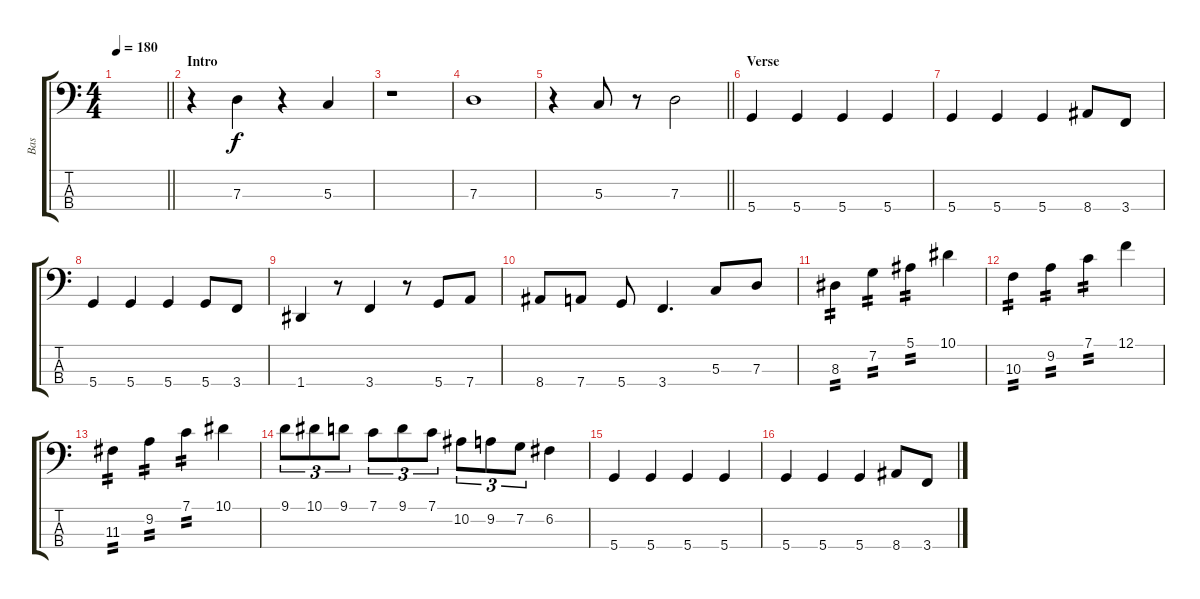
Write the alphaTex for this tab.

\track ("Bas" "Bas") {instrument electricbassfinger}
\staff {score tabs}
\tuning (F2 C2 G1 D1) {hide}
\ts (4 4)
\tempo 180
\clef f4
\barLineRight lightlight
\ks c
|
\section ("" "Intro")
r.4 7.3.4 r.4 5.3.4 |
r.1 |
7.3.1 |
\barLineRight lightlight
r.4 5.3.8 r.8 7.3.2 |
\section ("" "Verse")
5.4.4 5.4.4 5.4.4 5.4.4 |
5.4.4 5.4.4 5.4.4 8.4.8 3.4.8 |
5.4.4 5.4.4 5.4.4 5.4.8 3.4.8 |
1.4.4 r.8 3.4.4 r.8 5.4.8 7.4.8 |
8.4.8 7.4.8 5.4.8 3.4.4{d} 5.3.8 7.3.8 |
8.3.4{tp 2} 7.2.4{tp 2} 5.1.4{tp 2} 10.1.4 |
10.3.4{tp 2} 9.2.4{tp 2} 7.1.4{tp 2} 12.1.4 |
11.3.4{tp 2} 9.2.4{tp 2} 7.1.4{tp 2} 10.1.4 |
9.1.8{tu (3 2)} 10.1.8{tu (3 2)} 9.1.8{tu (3 2)} 7.1.8{tu (3 2)} 9.1.8{tu (3 2)} 7.1.8{tu (3 2)} 10.2.8{tu (3 2)} 9.2.8{tu (3 2)} 7.2.8{tu (3 2)} 6.2.4 |
5.4.4 5.4.4 5.4.4 5.4.4 |
5.4.4 5.4.4 5.4.4 8.4.8 3.4.8
